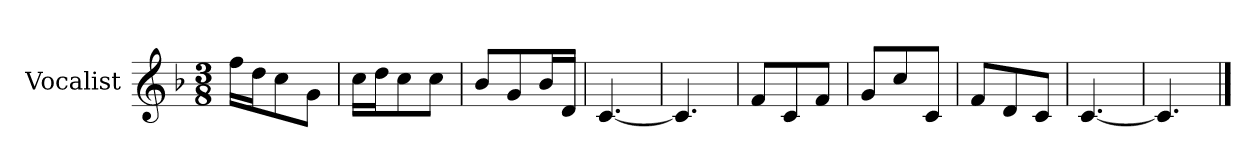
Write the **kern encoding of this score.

**kern
*part1
*staff1
*I"Vocalist
*k[b-]
*F:
*M3/8
=
16ffLL
16ddJ
8cc
8gJ
=1
16ccLL
16ddJ
8cc
8ccJ
=2
8b-L
8g
16b-L
16dJJ
=3
[4.c
=4
4.c]
=5
8fL
8c
8fJ
=6
8gL
8cc
8cJ
=7
8fL
8d
8cJ
=8
[4.c
=9
4.c]
==
*-
